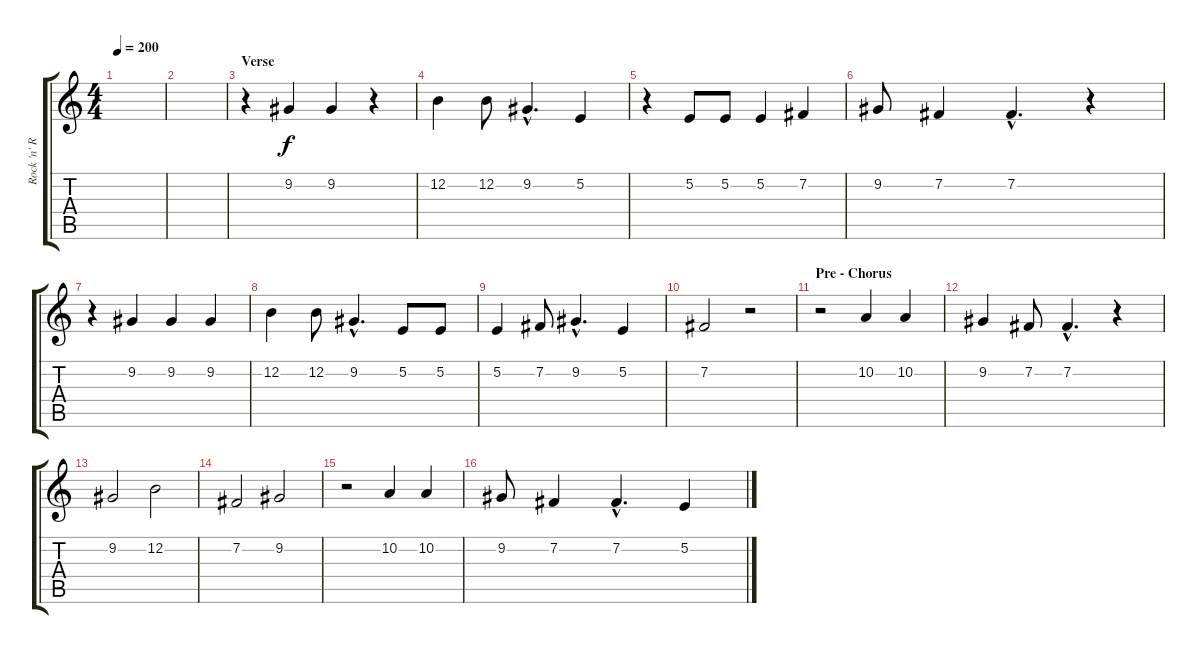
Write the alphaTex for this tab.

\track ("Rock 'n' Rolf" "Rock 'n' R") {instrument lead2sawtooth}
\staff {score tabs}
\tuning (E4 B3 G3 D3 A2 E2) {hide}
\ts (4 4)
\tempo 200
\clef g2
\ks c
|
|
\section ("" "Verse")
r.4 9.2.4 9.2.4 r.4 |
12.2.4 12.2.8 9.2{hac}.4{d} 5.2.4 |
r.4 5.2.8 5.2.8 5.2.4 7.2.4 |
9.2.8 7.2.4 7.2{hac}.4{d} r.4 |
r.4 9.2.4 9.2.4 9.2.4 |
12.2.4 12.2.8 9.2{hac}.4{d} 5.2.8 5.2.8 |
5.2.4 7.2.8 9.2{hac}.4{d} 5.2.4 |
7.2.2 r.2 |
\section ("" "Pre - Chorus")
r.2 10.2.4 10.2.4 |
9.2.4 7.2.8 7.2{hac}.4{d} r.4 |
9.2.2 12.2.2 |
7.2.2 9.2.2 |
r.2 10.2.4 10.2.4 |
9.2.8 7.2.4 7.2{hac}.4{d} 5.2.4
